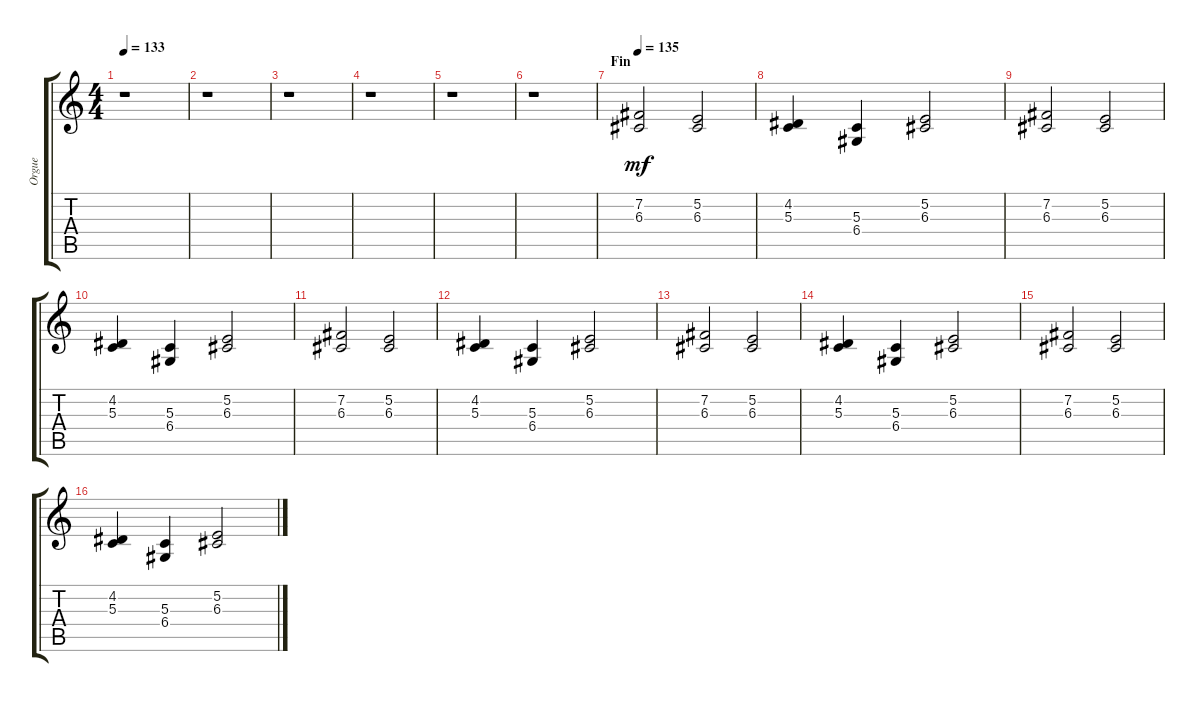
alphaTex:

\track ("Orgue" "Orgue") {instrument percussiveorgan}
\staff {score tabs}
\tuning (E4 B3 G3 D3 A2 E2) {hide}
\ts (4 4)
\tempo 133
\clef g2
\ks c
r.1{dy f} |
r.1 |
r.1 |
r.1 |
r.1 |
r.1 |
\section ("" "Fin")
\tempo 137
\tempo 135
(7.2 6.3).2{dy mf} (5.2 6.3).2 |
(4.2 5.3).4 (5.3 6.4).4 (5.2 6.3).2 |
(7.2 6.3).2 (5.2 6.3).2 |
(4.2 5.3).4 (5.3 6.4).4 (5.2 6.3).2 |
(7.2 6.3).2 (5.2 6.3).2 |
(4.2 5.3).4 (5.3 6.4).4 (5.2 6.3).2 |
(7.2 6.3).2 (5.2 6.3).2 |
(4.2 5.3).4 (5.3 6.4).4 (5.2 6.3).2 |
(7.2 6.3).2 (5.2 6.3).2 |
(4.2 5.3).4 (5.3 6.4).4 (5.2 6.3).2
